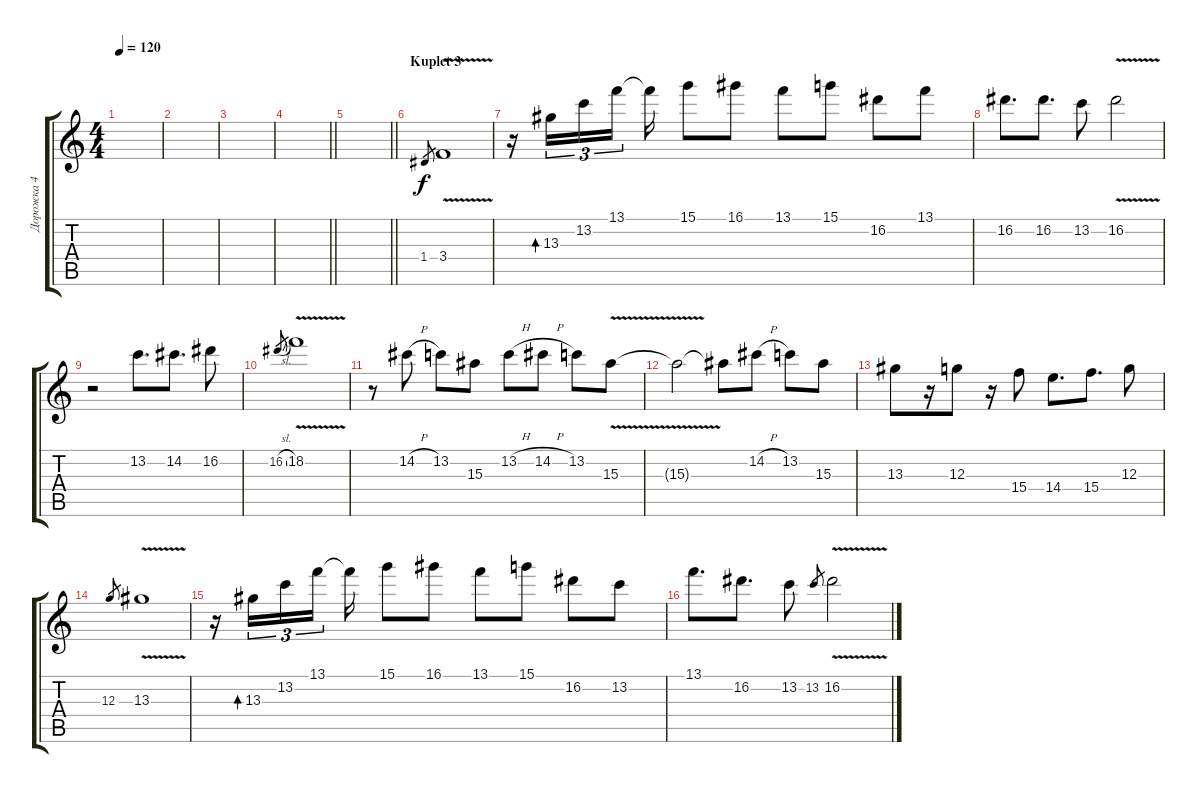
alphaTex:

\track ("Дорожка 4" "Дорожка 4") {instrument overdrivenguitar}
\staff {score tabs}
\tuning (E4 B3 G3 D3 A2 E2) {hide}
\ts (4 4)
\tempo 120
\clef g2
\ks c
|
|
|
\barLineRight lightlight
|
\barLineRight lightlight
|
\section ("" "Kuplet 3")
1.4.8{gr} 3.4{v}.1 |
r.16 13.3.16{tu (3 2) bd 60} 13.2.16{tu (3 2)} 13.1.16{tu (3 2) beam splitsecondary} 13.1{t}.16 15.1.8 16.1.8 13.1.8 15.1.8 16.2.8 13.1.8 |
16.2.8{d} 16.2.8{d} 13.2.8 16.2{v}.2 |
r.2 13.2.8{d} 14.2.8{d} 16.2.8 |
16.2{sl}.8{gr} 18.2{v}.1 |
r.8 14.2{h}.8 13.2.8 15.3.8 13.2{h}.8 14.2{h}.8 13.2.8 15.3{v}.8 |
15.3{t}.2 15.3{t}.8 14.2{h}.8 13.2.8 15.3.8 |
13.3.8 r.16 12.3.8 r.16 15.4.8 14.4.8{d} 15.4.8{d} 12.3.8 |
12.3.8{gr} 13.3{v}.1 |
r.16 13.3.16{tu (3 2) bd 60} 13.2.16{tu (3 2)} 13.1.16{tu (3 2) beam splitsecondary} 13.1{t}.16 15.1.8 16.1.8 13.1.8 15.1.8 16.2.8 13.2.8 |
13.1.8{d} 16.2.8{d} 13.2.8 13.2.8{gr} 16.2{v}.2
